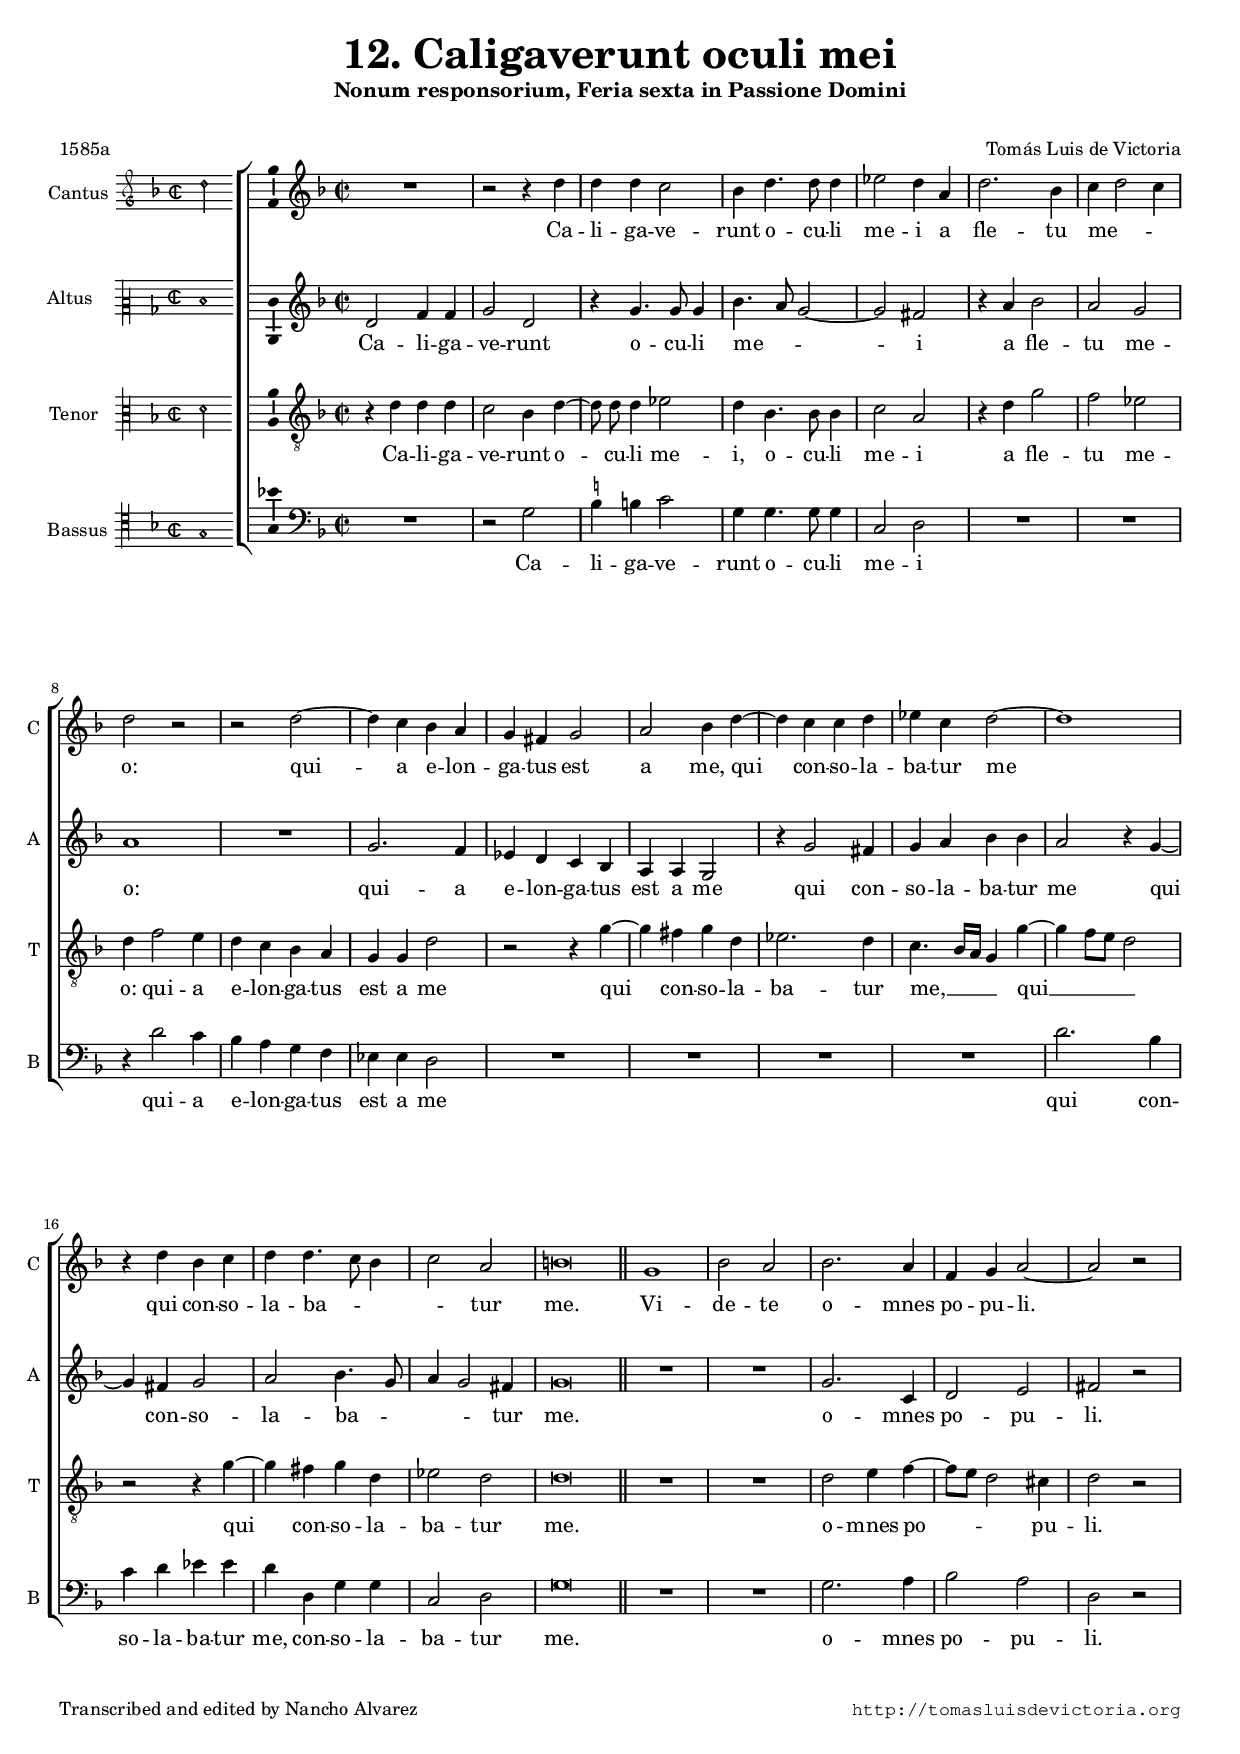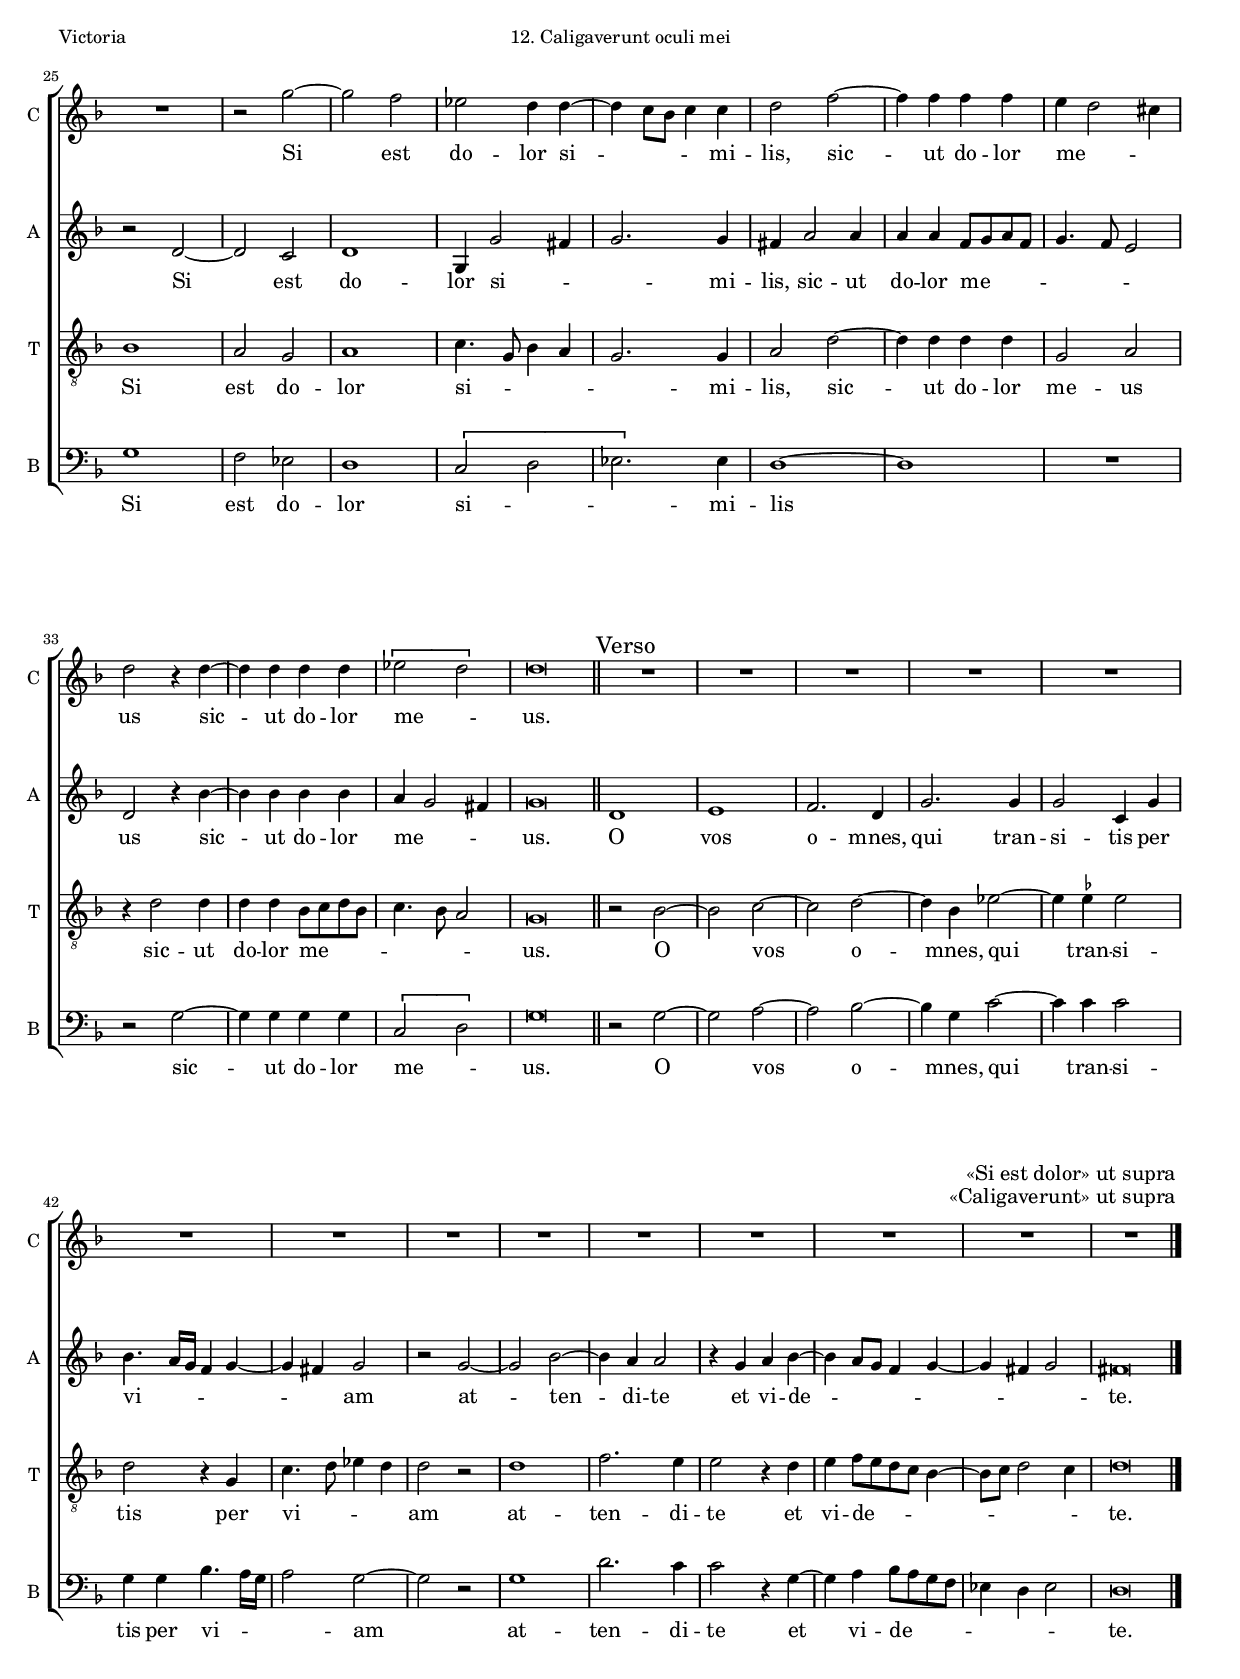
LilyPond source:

\version "2.18.0"

#(set-default-paper-size "a4")
#(set-global-staff-size 16)
#(ly:set-option 'point-and-click #f)
%mobile -s15.5 -i3.0 -ball -m7

italicas=\override LyricText.font-shape = #'italic
rectas=\override LyricText.font-shape = #'upright
ss=\once \set suggestAccidentals = ##t
incipitwidth=20

htitle="12. Caligaverunt oculi mei"
hcomposer="Victoria"


% En el original dice calligaverunt, con ll doble

\header {
	title=\markup{\fontsize #3 "12. Caligaverunt oculi mei" }
	subtitle=\markup{"Nonum responsorium, Feria sexta in Passione Domini"}
	subsubtitle=" "
	composer="Tomás Luis de Victoria"
        pdfauthor=\composer
	poet = "1585a"
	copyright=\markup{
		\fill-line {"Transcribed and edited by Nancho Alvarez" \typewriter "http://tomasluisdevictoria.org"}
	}
%	tagline=""
}

global={\key d \minor \time 2/2 \skip 1*19 \bar "||"
		\skip 1*5 \bar "|" \break % en el original no hay doble barra (hay un cambio de página)
		\skip 1*12 \bar "||"
		\skip 1*14 \bar "|." 
}


cantus={
	R1 |
	r2 r4 d'' |
	d'' d'' c''2 |
	bes'4 d''4. d''8 d''4 |
%5
	ees''2 d''4 a' |
	d''2. bes'4 |
	c'' d''2 c''4 |
	d''2 r |
	r d'' ~ |
%10
	d''4 c'' bes' a' |
	g' fis' g'2 |
	a' bes'4 d'' ~ |
	d'' c'' c'' d'' |
	ees'' c'' d''2 ~ |
%15
	d''1 |
	r4 d'' bes' c'' |
	d'' d''4. c''8 bes'4 |
	c''2 a' |
	b'\breve*1/2 |
%20
	g'1 |
	bes'2 a' |
	bes'2. a'4 |
	f' g' a'2 ~ |
	a' r |
%25
	s4*0 |
	R1
	r2 g'' ~ |
	g'' f'' |
	ees'' d''4 d'' ~ |
	d'' c''8 bes' c''4 c'' |
%30
	d''2 f'' ~ |
	f''4 f'' f'' f'' |
	e'' d''2 cis''4 |
	d''2 r4 d'' ~ |
	d'' d'' d'' d'' |
%35
	\[ees''2 d''\] |
	d''\breve*1/2 |
	\override Score.RehearsalMark.self-alignment-X = #left
	\override Score.RehearsalMark.break-visibility = #end-of-line-invisible
	\mark \markup{"Verso"}
	R1 |
	R |
	R |
%40
	R |
	R |
	R |
	R |
	R |
%45
	R |
	R |
	R |
	R |
	R |
%50
	R
	\override Score.RehearsalMark.self-alignment-X = #right
	\override Score.RehearsalMark.break-visibility = #begin-of-line-invisible
	\override Score.RehearsalMark.padding = #2.0
	\mark \markup{\smaller \right-column{\raise #1 "«Si est dolor» ut supra" "«Caligaverunt» ut supra"}}
}


altus={
	d'2 f'4 f' | %rubio
%	d'2 f'4 \ss fis' | %turner
	g'2 d' |
	r4 g'4. g'8 g'4 |
	bes'4. a'8 g'2 ~ |
%5
	g' fis' |
	r4 a' bes'2 |
	a' g' |
	a'1 |
	R |
%10
	g'2. f'4 |
	ees' d' c' bes |
	a a g2 |
	r4 g'2 fis'4 |
	g' a' bes' bes' |
%15
	a'2 r4 g' ~ |
	g' fis' g'2 |
	a' bes'4. g'8 |
	a'4 g'2 fis'4 |
	g'\breve*1/2 |
%20
	R1 |
	R |
	g'2. c'4 |
	d'2 e' |
	fis' r |
%25
	r d' ~ |
	d' c' |
	d'1 |
	g4 g'2 fis'4 |
	g'2. g'4 |
%30
	fis' a'2 a'4 |
	a' a' f'8 g' a' f' |
	g'4. f'8 e'2 |
	d' r4 bes' ~ |
	bes' bes' bes' bes' |
%35
	a' g'2 fis'4 |
	g'\breve*1/2 |
	d'1 |
	e' |
	f'2. d'4 |
%40
	g'2. g'4 |
	g'2 c'4 g' |
	bes'4. a'16 g' f'4 g' ~ |
	g' fis' g'2 |
	r g' ~ |
%45
	g' bes' ~ |
	bes'4 a' a'2 |
	r4 g' a' bes' ~ |
	bes' a'8 g' f'4 g' ~ |
	g' fis' g'2 |
%50
	fis'\breve*1/2
}

tenor={
	r4 d' d' d' |
	c'2 bes4 d' ~ |
	\set Staff.autoBeaming = ##f
	d'8 d' d'4 ees'2 |
	\set Staff.autoBeaming = ##t
	d'4 bes4. bes8 bes4 |
%5
	c'2 a |
	r4 d' g'2 |
	f' ees' |
	d'4 f'2 e'4 | % bemol?
	d' c' bes a |
%10
	g g d'2 |
	r r4 g' ~ |
	g' fis' g' d' |
	ees'2. d'4 |
	c'4. bes16 a g4 g' ~ |
%15
	g' f'8 e' d'2 |
	r r4 g' ~ |
	g' fis' g' d' |
	ees'2 d' |
	d'\breve*1/2 |
%20
	R1 |
	R |
	d'2 e'4 f' ~ |
	f'8 e' d'2 cis'4 |
	d'2 r |
%25
	bes1 |
	a2 g |
	a1 |
	c'4. g8 bes4 a |
	g2. g4 |
%30
	a2 d' ~ |
	d'4 d' d' d' |
	g2 a |
	r4 d'2 d'4 |
	d' d' bes8 c' d' bes |
%35
	c'4. bes8 a2 |
	g\breve*1/2 |
	r2 bes ~ |
	bes c' ~ |
	c' d' ~ |
%40
	d'4 bes ees'2 ~ |
	ees'4 \ss ees' ees'2 |
	d' r4 g |
	c'4. d'8 ees'4 d' |
	d'2 r |
%45
	d'1 |
	f'2. e'4 |
	e'2 r4 d' |
	e' f'8[ e' d' c'] bes4 ~ |
	bes8 c' d'2 c'4 |
%50
	d'\breve*1/2
}

bassus={
	R1 |
	r2 g |
	\ss b4 b! c'2 | % bes b
	% en el original la alteración está claramente 
	% entre las dos notas. Pero ¿afecta solo a la segunda?
	% hay ejemplos de alteraciones que están colocadas
	% después de la nota, no antes. [CHECK]
	% Este problema se da en otros motetes de Victoria
	% en los que aparece una alteración entre dos notas
	% iguales, en esos casos ninguna transcripción
	% tradicional pone cromatismo. [BUSCAR EJEMPLO]
	g4 g4. g8 g4 |
%5
	c2 d |
	R1 |
	R |
	r4 d'2 c'4 |
	bes a g f |
%10
	ees ees d2 |
	R1 |
	R |
	R |
	R |
%15
	d'2. bes4 |
	c' d' ees' ees' |
	d' d g g |
	c2 d |
	g\breve*1/2 |
%20
	R1 |
	R |
	g2. a4 |
	bes2 a |
	d r |
%25
	g1 |
	f2 ees |
	d1 |
	\[c2 d |
	ees2.\] ees4 | 
%30
	d1 ~ |
	d |
	R |
	r2 g ~ |
	g4 g g g |
%35
	\[c2 d\] |
	g\breve*1/2 |
	r2 g ~ |
	g a ~ |
	a bes ~ |
%40
	bes4 g c'2 ~ |
	c'4 c' c'2 |
	g4 g bes4. a16 g |
	a2 g ~ |
	g r |
%45
	g1 |
	d'2. c'4 |
	c'2 r4 g ~ |
	g a bes8 a g f |
	ees4 d ees2 | % ees2!
%50
	d\breve*1/2
}


textocantus=\lyricmode{
Ca -- li -- ga -- ve -- runt o -- cu -- li me -- i a fle -- tu me -- _ _ o: % Calligaverunt
qui -- _ a e -- lon -- ga -- tus est a me, qui _ con -- so -- la -- ba -- tur me _
qui con -- so -- la -- ba -- _ _ _ tur me.
Vi -- de -- te o -- mnes po -- pu -- li. _
Si _ est do -- lor si -- _ _ _ _ mi -- lis, sic -- _ ut do -- lor me -- _ _ us
sic -- _ ut do -- lor me -- _ us. 
}

textoaltus=\lyricmode{
Ca -- li -- ga -- ve -- runt o -- cu -- li me -- _ _ _ i a fle -- tu me -- o:
qui -- a e -- lon -- ga -- tus est a me
qui con -- so -- la -- ba -- tur me 
qui _ con -- so -- la -- ba -- _ _ _ tur me.
o -- mnes po -- pu -- li.
Si _ est do -- lor si -- _ _ mi -- lis, sic -- ut do -- lor me -- _ _ _ _ _ _ us
sic -- _ ut do -- lor me -- _ _ us. 
O vos o -- mnes, qui tran -- si -- tis per vi -- _ _ _ _ _ _ am
at -- _ ten -- _ di -- te 
et vi -- de -- _ _ _ _ _ _ _ _ te.
}

textotenor=\lyricmode{
Ca -- li -- ga -- ve -- runt o -- _ cu -- li me -- i, o -- cu -- li me -- i a fle -- tu me -- o:
qui -- a e -- lon -- ga -- tus est a me
qui _ con -- so -- la -- ba -- tur me, __ _ _ _ 
qui __ _ _ _ _
qui _ con -- so -- la -- ba -- tur me.
o -- mnes po -- _ _ _ pu -- li. 
Si est do -- lor si -- _ _ _ _ mi -- lis, sic -- _ ut do -- lor me -- us
sic -- ut do -- lor me -- _ _ _ _ _ _ us. 
O _ vos _ o -- _ mnes, qui _ tran -- si -- tis per vi -- _ _ _ am 
at -- ten -- di -- te 
et vi -- de -- _ _ _ _ _ _ _ _ te.
}

textobassus=\lyricmode{
Ca -- li -- ga -- ve -- runt o -- cu -- li me -- i 
qui -- a e -- lon -- ga -- tus est a me 
qui con -- so -- la -- ba -- tur me, 
con -- so -- la -- ba -- tur me.
o -- mnes po -- pu -- li. 
Si est do -- lor si -- _ _ mi -- lis _ 
sic -- _ ut do -- lor me -- _ us.
O _ vos _ o -- _ mnes, qui _ tran -- si -- tis per vi -- _ _ _ am _ 
at -- ten -- di -- te 
et _ vi -- de -- _ _ _ _ _ _ te.
}



incipitcantus=\markup{
	\score{
		{ 
		\set Staff.instrumentName="Cantus "
		\override NoteHead.style = #'neomensural
		\override Rest.style = #'neomensural
		\override Staff.TimeSignature.style = #'neomensural
		\cadenzaOn 
		\clef "petrucci-g"
		\key d \minor
		\time 2/2
		d''2
		} 
	\layout { line-width=\incipitwidth indent = 0 }
	}
}


incipitaltus=\markup{
	\score{
		{ 
		\set Staff.instrumentName="Altus    "
		\override NoteHead.style = #'neomensural 
		\override Rest.style = #'neomensural
		\override Staff.TimeSignature.style = #'neomensural
		\cadenzaOn 
		\clef "petrucci-c2"
		\key d \minor
		\time 2/2
		d'1
		} 
	\layout { line-width=\incipitwidth indent = 0 }
	}
}


incipittenor=\markup{
	\score{
		{ 
		\set Staff.instrumentName="Tenor   "
		\override NoteHead.style = #'neomensural 
		\override Rest.style = #'neomensural
		\override Staff.TimeSignature.style = #'neomensural
		\cadenzaOn 
		\clef "petrucci-c3"
		\key d \minor
		\time 2/2
		d'2
		} 
	\layout { line-width=\incipitwidth indent = 0 }
	}
}


incipitbassus=\markup{
	\score{
		{ 
		\set Staff.instrumentName="Bassus "
		\override NoteHead.style = #'neomensural 
		\override Rest.style = #'neomensural
		\override Staff.TimeSignature.style = #'neomensural
		\cadenzaOn 
		\clef "petrucci-c4"
		\key d \minor
		\time 2/2
		g1
		} 
	\layout { line-width=\incipitwidth indent = 0 }
	}
}





\score {
\transpose c' c' {
\new ChoirStaff<<

	\new Staff <<\global
	\new Voice="v1" {
		\set Staff.instrumentName=\incipitcantus
		\set Staff.shortInstrumentName="C "
		\clef "treble"
		\cantus }
	\new Lyrics \lyricsto "v1" {\textocantus }
	>>

	
	\new Staff << \global
	\new Voice="v2" {
		\set Staff.instrumentName=\incipitaltus
		\set Staff.shortInstrumentName="A "
		\clef "treble" 
		\altus}
	\new Lyrics \lyricsto "v2" {\textoaltus }
	>>

	
	\new Staff <<\global
	\new Voice="v3" {
		\set Staff.instrumentName=\incipittenor
		\set Staff.shortInstrumentName="T "
		\clef "G_8"
		\tenor }
	\new Lyrics \lyricsto "v3" {\textotenor }
	>>
	

	\new Staff <<\global
	\new Voice="v4" {
		\set Staff.instrumentName=\incipitbassus
		\set Staff.shortInstrumentName="B "
		\clef "bass" 
		\bassus }
	\new Lyrics \lyricsto "v4" {\textobassus}
	>>
	
>>
}%transpose

\layout{ 
	\context {\Score \override BarNumber.padding = #2 }
	\context {\Lyrics
		    \override LyricText.font-size = #1.5 
		    \override LyricHyphen.minimum-distance = #0.33
	}
	\context {\Voice melismaBusyProperties = #'() }
	%\context { \Staff \RemoveEmptyStaves }
	\context {\Staff \consists Ambitus_engraver 
			\override LigatureBracket.padding = #1
			\override VerticalAxisGroup.staff-staff-spacing =
			#'((basic-distance . 11) (minimum-distance . 0) (padding . 1))
	}
}

%\midi {}

}

\paper{
	evenHeaderMarkup=\markup  \fill-line { \hcomposer \htitle #" " } %notablet
	%tablet evenHeaderMarkup=\markup  \fill-line { \fromproperty #'page:page-number-string \htitle \hcomposer }
	%tablet oddHeaderMarkup= \markup  \fill-line { \on-the-fly #not-first-page \hcomposer \on-the-fly #not-first-page \htitle \on-the-fly #not-first-page \fromproperty #'page:page-number-string }
	%system-count=8
	%page-count=1
	ragged-last-bottom = ##f
	indent=3.2\cm
	system-system-spacing =
	#'((basic-distance . 20) (minimum-distance . 0) (padding . 5))
	top-system-spacing = % header
	#'((basic-distance . 8) (minimum-distance . 0) (padding . 0))
	last-bottom-spacing = % footer
	#'((basic-distance . 12) (minimum-distance . 0) (padding . 0))
	%top-markup-spacing #'basic-distance = 0
	%markup-system-spacing #'basic-distance = 20
}
